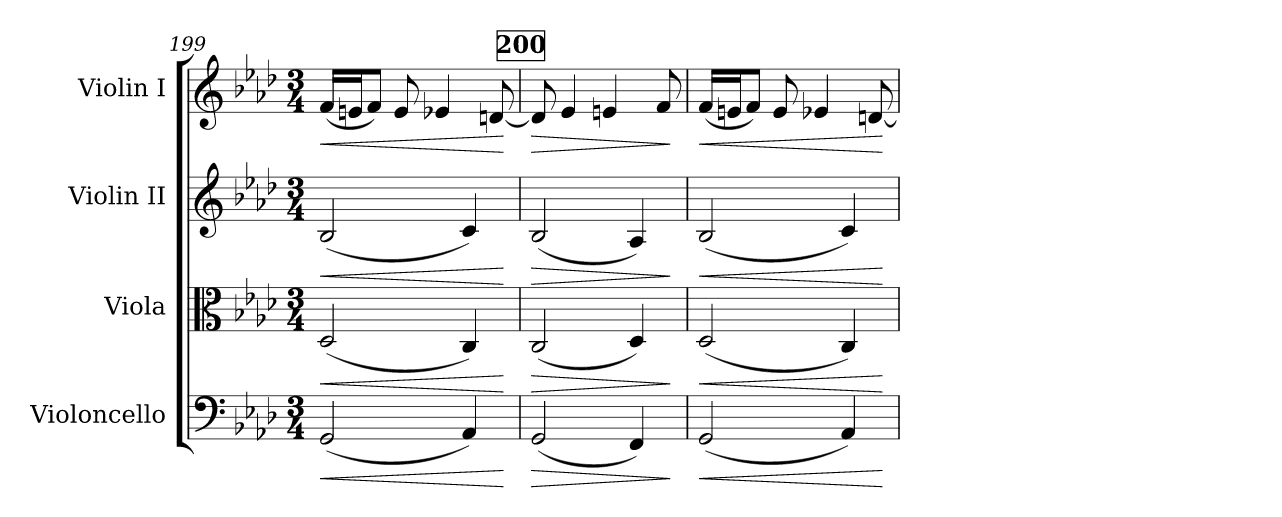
**kern	**dynam	**kern	**dynam	**kern	**dynam	**kern	**dynam
*part4	*part4	*part3	*part3	*part2	*part2	*part1	*part1
*staff4	*staff4	*staff3	*staff3	*staff2	*staff2	*staff1	*staff1
*I"Violoncello	*	*I"Viola	*	*I"Violin II	*	*I"Violin I	*
*I'Vc	*	*I'Vla	*	*I'Vln	*	*I'Vln	*
*clefF4	*	*clefC3	*	*clefG2	*	*clefG2	*
*k[b-e-a-d-]	*	*k[b-e-a-d-]	*	*k[b-e-a-d-]	*	*k[b-e-a-d-]	*
*M3/4	*	*M3/4	*	*M3/4	*	*M3/4	*
=199	=199	=199	=199	=199	=199	=199	=199
!	!LO:HP:b	!	!LO:HP:b	!	!LO:HP:b	!	!LO:HP:b
(2GG/	<	(2D-/	<	(2B-/	<	(16f/LL	<
.	.	.	.	.	.	16en/J	.
.	.	.	.	.	.	8f/J)	.
.	.	.	.	.	.	8e/	.
.	.	.	.	.	.	4e-X/	.
4AA-/)	.	4C/)	.	4c/)	.	.	.
.	.	.	.	.	.	[8dn/	.
.	[	.	[	.	[	.	[
!!LO:REH:place=s1:a:B:fs=14:t=200
=200	=200	=200	=200	=200	=200	=200	=200
!	!LO:HP:b	!	!LO:HP:b	!	!LO:HP:b	!	!LO:HP:b
(2GG/	>	(2C/	>	(2B-/	>	8d/]	>
.	.	.	.	.	.	4e-/	.
.	.	.	.	.	.	4en/	.
4FF/)	.	4D-/)	.	4A-/)	.	.	.
.	.	.	.	.	.	8f/	.
.	]	.	]	.	]	.	]
!!LO:LB:g=z
=201	=201	=201	=201	=201	=201	=201	=201
!	!LO:HP:b	!	!LO:HP:b	!	!LO:HP:b	!	!LO:HP:b
(2GG/	<	(2D-/	<	(2B-/	<	(16f/LL	<
.	.	.	.	.	.	16en/J	.
.	.	.	.	.	.	8f/J)	.
.	.	.	.	.	.	8e/	.
.	.	.	.	.	.	4e-X/	.
4AA-/)	.	4C/)	.	4c/)	.	.	.
.	.	.	.	.	.	[8dn/	.
.	[	.	[	.	[	.	[
=	=	=	=	=	=	=	=
*-	*-	*-	*-	*-	*-	*-	*-
